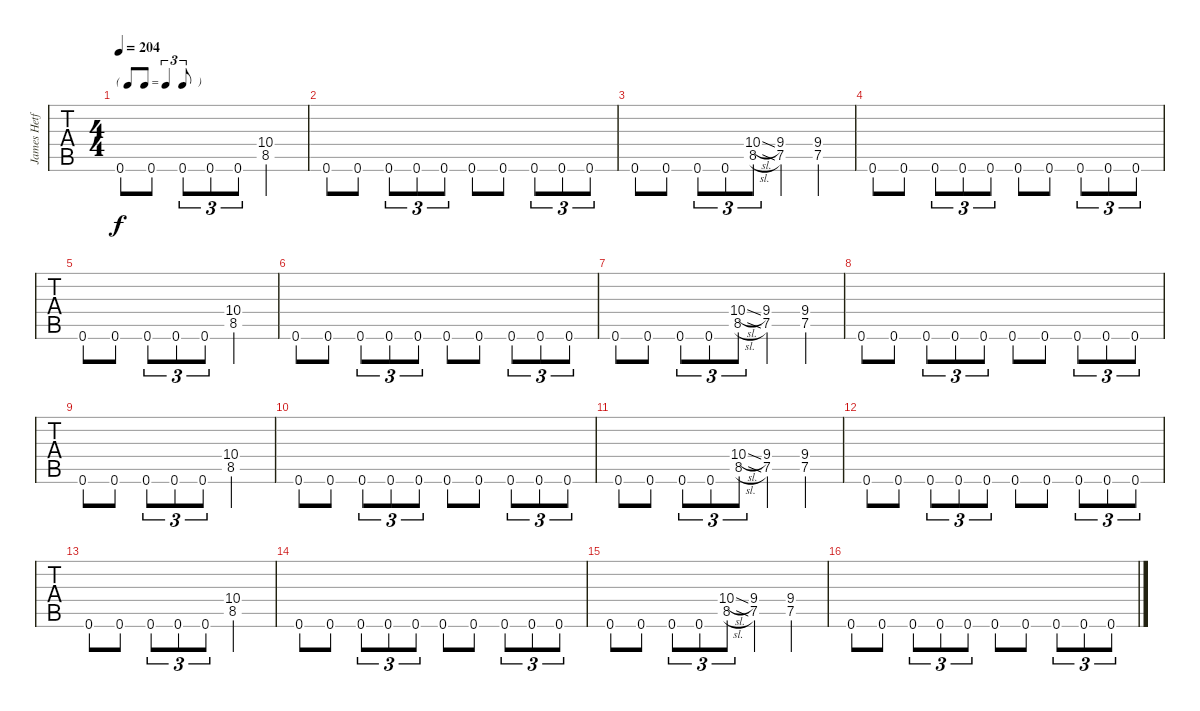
\track ("James Hetfield " "James Hetf") {instrument distortionguitar}
\staff {tabs}
\tuning (E4 B3 G3 D3 A2 E2) {hide}
\ts (4 4)
\tf triplet8th
\tempo 204
\clef g2
\ks c
0.6.8{dy f} 0.6.8 0.6.8{tu (3 2)} 0.6.8{tu (3 2)} 0.6.8{tu (3 2)} (10.4 8.5).2 |
0.6.8 0.6.8 0.6.8{tu (3 2)} 0.6.8{tu (3 2)} 0.6.8{tu (3 2)} 0.6.8 0.6.8 0.6.8{tu (3 2)} 0.6.8{tu (3 2)} 0.6.8{tu (3 2)} |
0.6.8 0.6.8 0.6.8{tu (3 2)} 0.6.8{tu (3 2)} (10.4{sl} 8.5{sl}).8{tu (3 2)} (9.4 7.5).4 (9.4 7.5).4 |
0.6.8 0.6.8 0.6.8{tu (3 2)} 0.6.8{tu (3 2)} 0.6.8{tu (3 2)} 0.6.8 0.6.8 0.6.8{tu (3 2)} 0.6.8{tu (3 2)} 0.6.8{tu (3 2)} |
0.6.8 0.6.8 0.6.8{tu (3 2)} 0.6.8{tu (3 2)} 0.6.8{tu (3 2)} (10.4 8.5).2 |
0.6.8 0.6.8 0.6.8{tu (3 2)} 0.6.8{tu (3 2)} 0.6.8{tu (3 2)} 0.6.8 0.6.8 0.6.8{tu (3 2)} 0.6.8{tu (3 2)} 0.6.8{tu (3 2)} |
0.6.8 0.6.8 0.6.8{tu (3 2)} 0.6.8{tu (3 2)} (10.4{sl} 8.5{sl}).8{tu (3 2)} (9.4 7.5).4 (9.4 7.5).4 |
0.6.8 0.6.8 0.6.8{tu (3 2)} 0.6.8{tu (3 2)} 0.6.8{tu (3 2)} 0.6.8 0.6.8 0.6.8{tu (3 2)} 0.6.8{tu (3 2)} 0.6.8{tu (3 2)} |
0.6.8 0.6.8 0.6.8{tu (3 2)} 0.6.8{tu (3 2)} 0.6.8{tu (3 2)} (10.4 8.5).2 |
0.6.8 0.6.8 0.6.8{tu (3 2)} 0.6.8{tu (3 2)} 0.6.8{tu (3 2)} 0.6.8 0.6.8 0.6.8{tu (3 2)} 0.6.8{tu (3 2)} 0.6.8{tu (3 2)} |
0.6.8 0.6.8 0.6.8{tu (3 2)} 0.6.8{tu (3 2)} (10.4{sl} 8.5{sl}).8{tu (3 2)} (9.4 7.5).4 (9.4 7.5).4 |
0.6.8 0.6.8 0.6.8{tu (3 2)} 0.6.8{tu (3 2)} 0.6.8{tu (3 2)} 0.6.8 0.6.8 0.6.8{tu (3 2)} 0.6.8{tu (3 2)} 0.6.8{tu (3 2)} |
0.6.8 0.6.8 0.6.8{tu (3 2)} 0.6.8{tu (3 2)} 0.6.8{tu (3 2)} (10.4 8.5).2 |
0.6.8 0.6.8 0.6.8{tu (3 2)} 0.6.8{tu (3 2)} 0.6.8{tu (3 2)} 0.6.8 0.6.8 0.6.8{tu (3 2)} 0.6.8{tu (3 2)} 0.6.8{tu (3 2)} |
0.6.8 0.6.8 0.6.8{tu (3 2)} 0.6.8{tu (3 2)} (10.4{sl} 8.5{sl}).8{tu (3 2)} (9.4 7.5).4 (9.4 7.5).4 |
0.6.8 0.6.8 0.6.8{tu (3 2)} 0.6.8{tu (3 2)} 0.6.8{tu (3 2)} 0.6.8 0.6.8 0.6.8{tu (3 2)} 0.6.8{tu (3 2)} 0.6.8{tu (3 2)}
